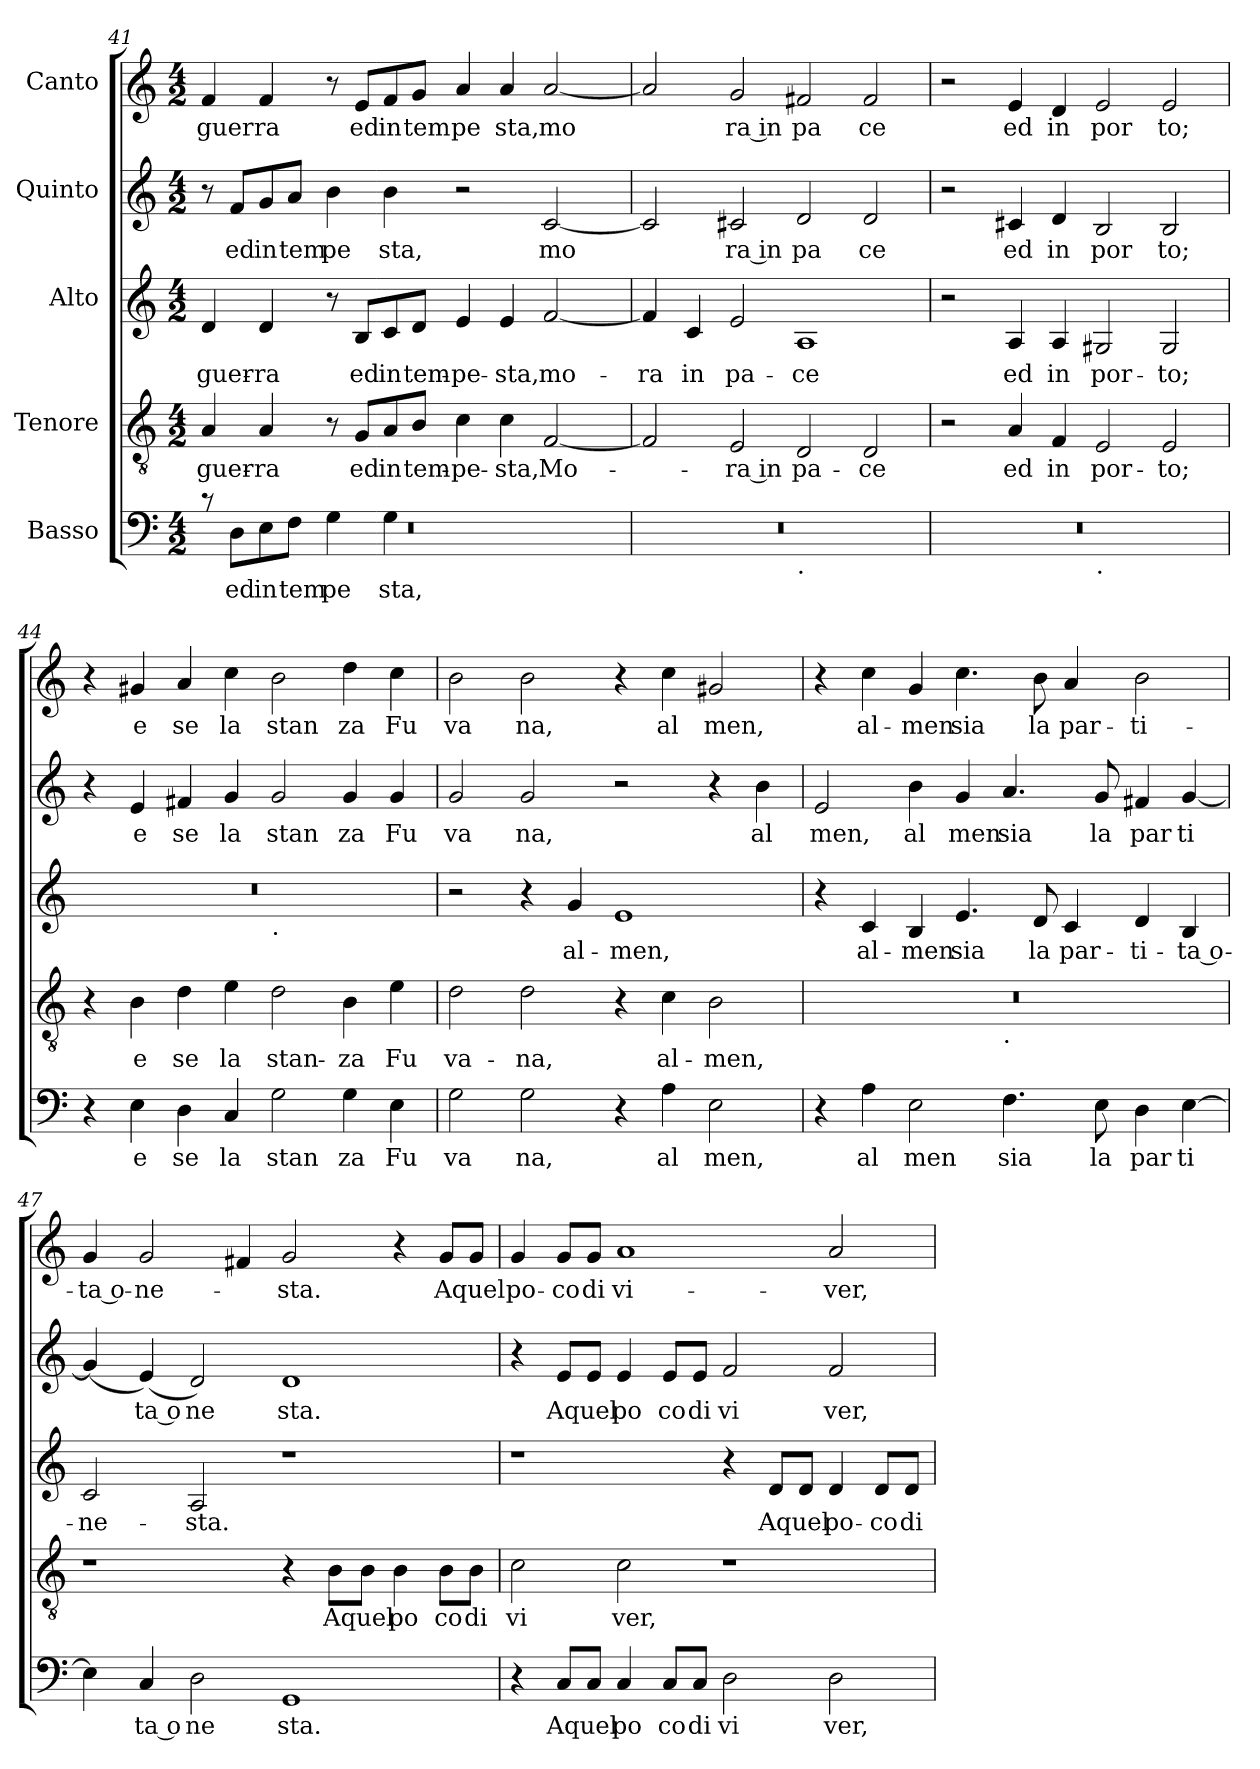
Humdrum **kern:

**kern	**text	**kern	**text	**kern	**text	**kern	**text	**kern	**text
*part5	*part5	*part4	*part4	*part3	*part3	*part2	*part2	*part1	*part1
*staff5	*staff5	*staff4	*staff4	*staff3	*staff3	*staff2	*staff2	*staff1	*staff1
*I"Basso	*	*I"Tenore	*	*I"Alto	*	*I"Quinto	*	*I"Canto	*
*clefF4	*	*clefGv2	*	*clefG2	*	*clefG2	*	*clefG2	*
*k[]	*	*k[]	*	*k[]	*	*k[]	*	*k[]	*
*M4/2	*	*M4/2	*	*M4/2	*	*M4/2	*	*M4/2	*
=41	=41	=41	=41	=41	=41	=41	=41	=41	=41
*^	*	*	*	*	*	*	*	*	*
*	*^	*	*	*	*	*	*	*	*	*
8rc	2ryy	0r	.	4A/	guer-	4d/	guer-	8r	.	4f/	guer
8D\L	.	.	ed	.	.	.	.	8f/L	ed	.	.
8E\	.	.	in	4A/	-ra	4d/	-ra	8g/	in	4f/	ra
8F\J	.	.	tem	.	.	.	.	8a/J	tem	.	.
4G\	4ryy	.	pe	8r	.	8r	.	4b\	pe	8r	.
.	.	.	.	8G/L	ed	8B/L	ed	.	.	8e/L	ed
1ryy	4G\	.	sta,	8A/	in	8c/	in	4b\	sta,	8f/	in
.	.	.	.	8B/J	tem-	8d/J	tem-	.	.	8g/J	tem
.	1ryy	.	.	4c\	-pe-	4e/	-pe-	2r	.	4a/	pe
.	.	.	.	4c\	-sta,	4e/	-sta,	.	.	4a/	sta,
.	.	.	.	[2F/	Mo-	[2f/	mo-	[2c/	mo	[2a/	mo
4ryy	.	.	.	.	.	.	.	.	.	.	.
*	*v	*v	*	*	*	*	*	*	*	*	*
=42	=42	=42	=42	=42	=42	=42	=42	=42	=42	=42
0r	1ryy	.	2F/]	.	4f/]	-ra	2c/]	.	2a/]	.
.	.	.	.	.	4c/	in	.	.	.	.
.	.	.	2E/	ra in	2e/	pa-	2c#X/	ra in	2g/	ra in
!	!LO:TX:b:t=.	!	!	!	!	!	!	!	!	!
.	1ryy	.	2D/	pa-	1A	-ce	2d/	pa	2f#X/	pa
.	.	.	2D/	-ce	.	.	2d/	ce	2f#/	ce
!!LO:LB:g=z
=43	=43	=43	=43	=43	=43	=43	=43	=43	=43	=43
0r	1ryy	.	2r	.	2r	.	2r	.	2r	.
.	.	.	4A/	ed	4A/	ed	4c#X/	ed	4e/	ed
.	.	.	4F/	in	4A/	in	4d/	in	4d/	in
!	!LO:TX:b:t=.	!	!	!	!	!	!	!	!	!
.	1ryy	.	2E/	por-	2G#X/	por-	2B/	por	2e/	por
.	.	.	2E/	-to;	2G#/	-to;	2B/	to;	2e/	to;
*v	*v	*	*	*	*	*	*	*	*	*
=44	=44	=44	=44	=44	=44	=44	=44	=44	=44
*	*	*	*	*^	*	*	*	*	*
4r	.	4r	.	0r	1ryy	.	4r	.	4r	.
4E\	e	4B\	e	.	.	.	4e/	e	4g#X/	e
4D\	se	4d\	se	.	.	.	4f#X/	se	4a/	se
4C/	la	4e\	la	.	.	.	4g/	la	4cc\	la
!	!	!	!	!	!LO:TX:b:t=.	!	!	!	!	!
2G\	stan	2d\	stan-	.	1ryy	.	2g/	stan	2b\	stan
4G\	za	4B\	-za	.	.	.	4g/	za	4dd\	za
4E\	Fu	4e\	Fu	.	.	.	4g/	Fu	4cc\	Fu
*	*	*	*	*v	*v	*	*	*	*	*
=45	=45	=45	=45	=45	=45	=45	=45	=45	=45
2G\	va	2d\	va-	2r	.	2g/	va	2b\	va
2G\	na,	2d\	-na,	4r	.	2g/	na,	2b\	na,
.	.	.	.	4g/	al-	.	.	.	.
4r	.	4r	.	1e	-men,	2r	.	4r	.
4A\	al	4c\	al-	.	.	.	.	4cc\	al
2E\	men,	2B\	-men,	.	.	4r	.	2g#X/	men,
.	.	.	.	.	.	4b\	al	.	.
!!LO:PB:g=z
=46	=46	=46	=46	=46	=46	=46	=46	=46	=46
*	*	*^	*	*	*	*	*	*	*
4r	.	0r	1ryy	.	4r	.	2e/	men,	4r	.
4A\	al	.	.	.	4c/	al-	.	.	4cc\	al-
2E\	men	.	.	.	4B/	-men	4b\	al	4g/	-men
.	.	.	.	.	4.e/	sia	4g/	men	4.cc\	sia
!	!	!	!LO:TX:b:t=.	!	!	!	!	!	!	!
4.F\	sia	.	1ryy	.	.	.	4.a/	sia	.	.
.	.	.	.	.	8d/	la	.	.	8b\	la
.	.	.	.	.	4c/	par-	.	.	4a/	par-
8E\	la	.	.	.	.	.	8g/	la	.	.
4D\	par	.	.	.	4d/	-ti-	4f#X/	par	2b\	-ti-
[4E\	ti	.	.	.	4B/	ta o-	[4g/	ti	.	.
*	*	*v	*v	*	*	*	*	*	*	*
=47	=47	=47	=47	=47	=47	=47	=47	=47	=47
4E\]	.	1r	.	2c/	-ne-	(<4g/]	.	4g/	ta o-
4C/	ta o	.	.	.	.	(<4e/)	ta o	2g/	-ne-
2D\	ne	.	.	2A/	-sta.	2d/)	ne	.	.
.	.	.	.	.	.	.	.	4f#X/	.
1GG	sta.	4r	.	1r	.	1d	sta.	2g/	-sta.
.	.	8B\L	Aquel	.	.	.	.	.	.
.	.	8B\J	.	.	.	.	.	.	.
.	.	4B\	po	.	.	.	.	4r	.
.	.	8B\L	co	.	.	.	.	8g/L	Aquel
.	.	8B\J	di	.	.	.	.	8g/J	.
=48	=48	=48	=48	=48	=48	=48	=48	=48	=48
4r	.	2c\	vi	1r	.	4r	.	4g/	po-
8C/L	Aquel	.	.	.	.	8e/L	Aquel	8g/L	-co
8C/J	.	.	.	.	.	8e/J	.	8g/J	di
4C/	po	2c\	ver,	.	.	4e/	po	1a	vi-
8C/L	co	.	.	.	.	8e/L	co	.	.
8C/J	di	.	.	.	.	8e/J	di	.	.
2D\	vi	1r	.	4r	.	2f/	vi	.	.
.	.	.	.	8d/L	Aquel	.	.	.	.
.	.	.	.	8d/J	.	.	.	.	.
2D\	ver,	.	.	4d/	po-	2f/	ver,	2a/	-ver,
.	.	.	.	8d/L	-co	.	.	.	.
.	.	.	.	8d/J	di	.	.	.	.
=	=	=	=	=	=	=	=	=	=
*-	*-	*-	*-	*-	*-	*-	*-	*-	*-
